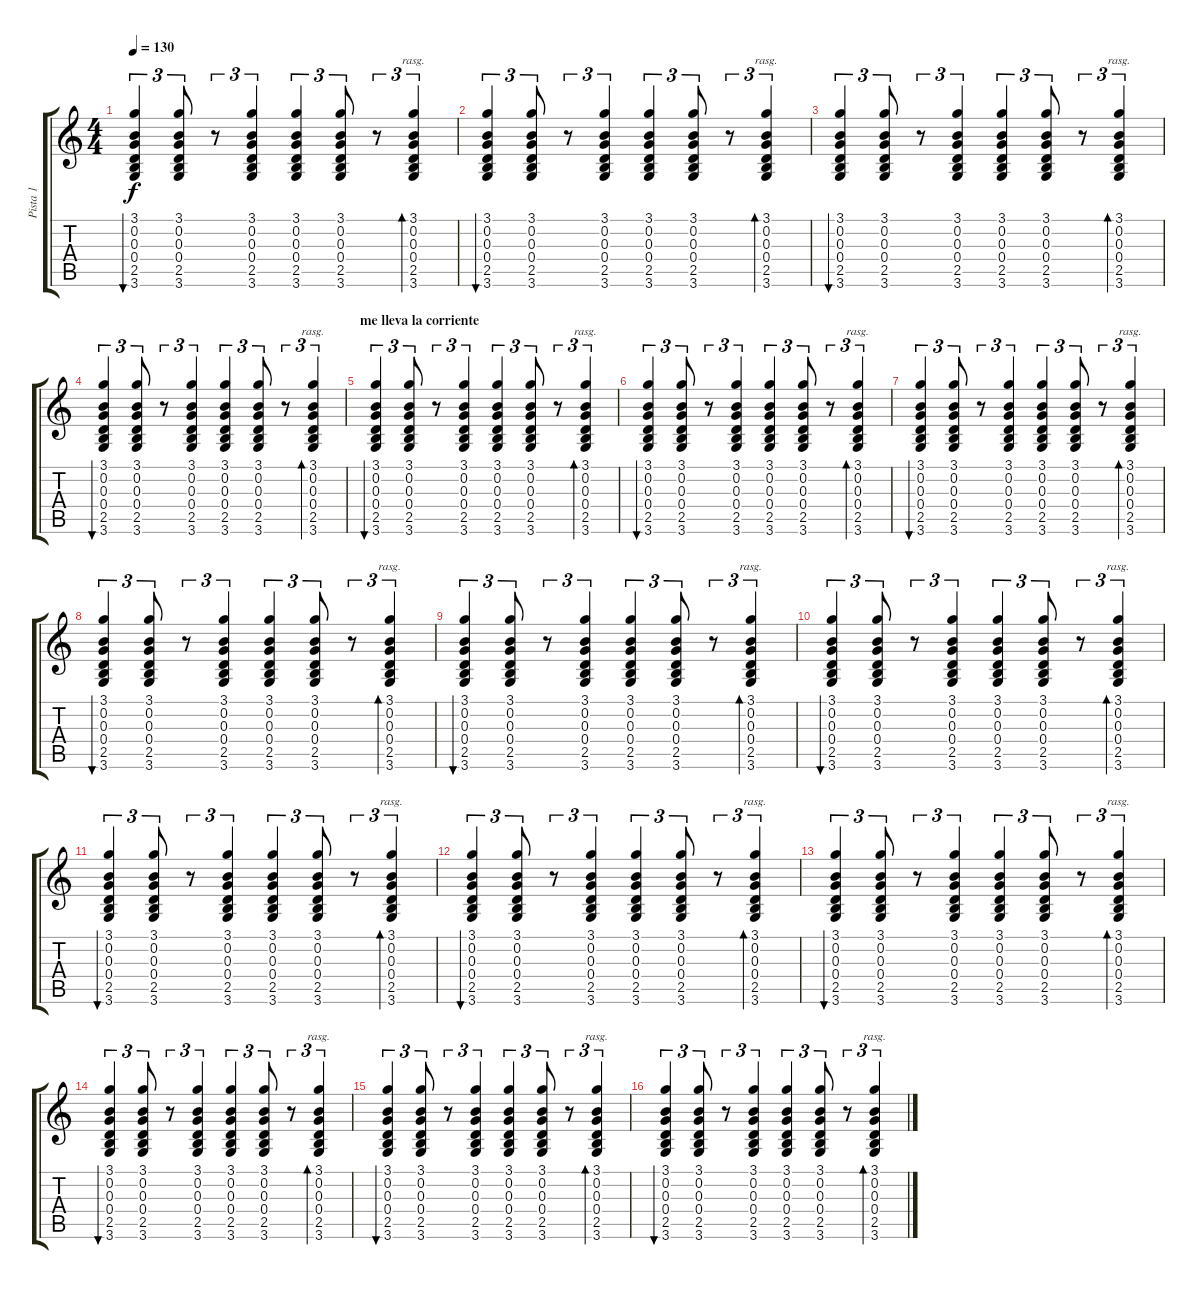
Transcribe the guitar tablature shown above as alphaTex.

\track ("Pista 1" "Pista 1") {instrument acousticguitarnylon}
\staff {score tabs}
\tuning (E4 B3 G3 D3 A2 E2) {hide}
\ts (4 4)
\tempo 130
\clef g2
\ks c
(3.1 0.2 0.3 0.4 2.5 3.6).4{tu (3 2) bu 60 dy f} (3.1 0.2 0.3 0.4 2.5 3.6).8{tu (3 2)} r.8{tu (3 2)} (3.1 0.2 0.3 0.4 2.5 3.6).4{tu (3 2)} (3.1 0.2 0.3 0.4 2.5 3.6).4{tu (3 2)} (3.1 0.2 0.3 0.4 2.5 3.6).8{tu (3 2)} r.8{tu (3 2)} (3.1 0.2 0.3 0.4 2.5 3.6).4{tu (3 2) bd 120 rasg ii} |
(3.1 0.2 0.3 0.4 2.5 3.6).4{tu (3 2) bu 60} (3.1 0.2 0.3 0.4 2.5 3.6).8{tu (3 2)} r.8{tu (3 2)} (3.1 0.2 0.3 0.4 2.5 3.6).4{tu (3 2)} (3.1 0.2 0.3 0.4 2.5 3.6).4{tu (3 2)} (3.1 0.2 0.3 0.4 2.5 3.6).8{tu (3 2)} r.8{tu (3 2)} (3.1 0.2 0.3 0.4 2.5 3.6).4{tu (3 2) bd 120 rasg ii} |
(3.1 0.2 0.3 0.4 2.5 3.6).4{tu (3 2) bu 60} (3.1 0.2 0.3 0.4 2.5 3.6).8{tu (3 2)} r.8{tu (3 2)} (3.1 0.2 0.3 0.4 2.5 3.6).4{tu (3 2)} (3.1 0.2 0.3 0.4 2.5 3.6).4{tu (3 2)} (3.1 0.2 0.3 0.4 2.5 3.6).8{tu (3 2)} r.8{tu (3 2)} (3.1 0.2 0.3 0.4 2.5 3.6).4{tu (3 2) bd 120 rasg ii} |
(3.1 0.2 0.3 0.4 2.5 3.6).4{tu (3 2) bu 60} (3.1 0.2 0.3 0.4 2.5 3.6).8{tu (3 2)} r.8{tu (3 2)} (3.1 0.2 0.3 0.4 2.5 3.6).4{tu (3 2)} (3.1 0.2 0.3 0.4 2.5 3.6).4{tu (3 2)} (3.1 0.2 0.3 0.4 2.5 3.6).8{tu (3 2)} r.8{tu (3 2)} (3.1 0.2 0.3 0.4 2.5 3.6).4{tu (3 2) bd 120 rasg ii} |
\section ("" "me lleva la corriente")
(3.1 0.2 0.3 0.4 2.5 3.6).4{tu (3 2) bu 60} (3.1 0.2 0.3 0.4 2.5 3.6).8{tu (3 2)} r.8{tu (3 2)} (3.1 0.2 0.3 0.4 2.5 3.6).4{tu (3 2)} (3.1 0.2 0.3 0.4 2.5 3.6).4{tu (3 2)} (3.1 0.2 0.3 0.4 2.5 3.6).8{tu (3 2)} r.8{tu (3 2)} (3.1 0.2 0.3 0.4 2.5 3.6).4{tu (3 2) bd 120 rasg ii} |
(3.1 0.2 0.3 0.4 2.5 3.6).4{tu (3 2) bu 60} (3.1 0.2 0.3 0.4 2.5 3.6).8{tu (3 2)} r.8{tu (3 2)} (3.1 0.2 0.3 0.4 2.5 3.6).4{tu (3 2)} (3.1 0.2 0.3 0.4 2.5 3.6).4{tu (3 2)} (3.1 0.2 0.3 0.4 2.5 3.6).8{tu (3 2)} r.8{tu (3 2)} (3.1 0.2 0.3 0.4 2.5 3.6).4{tu (3 2) bd 120 rasg ii} |
(3.1 0.2 0.3 0.4 2.5 3.6).4{tu (3 2) bu 60} (3.1 0.2 0.3 0.4 2.5 3.6).8{tu (3 2)} r.8{tu (3 2)} (3.1 0.2 0.3 0.4 2.5 3.6).4{tu (3 2)} (3.1 0.2 0.3 0.4 2.5 3.6).4{tu (3 2)} (3.1 0.2 0.3 0.4 2.5 3.6).8{tu (3 2)} r.8{tu (3 2)} (3.1 0.2 0.3 0.4 2.5 3.6).4{tu (3 2) bd 120 rasg ii} |
(3.1 0.2 0.3 0.4 2.5 3.6).4{tu (3 2) bu 60} (3.1 0.2 0.3 0.4 2.5 3.6).8{tu (3 2)} r.8{tu (3 2)} (3.1 0.2 0.3 0.4 2.5 3.6).4{tu (3 2)} (3.1 0.2 0.3 0.4 2.5 3.6).4{tu (3 2)} (3.1 0.2 0.3 0.4 2.5 3.6).8{tu (3 2)} r.8{tu (3 2)} (3.1 0.2 0.3 0.4 2.5 3.6).4{tu (3 2) bd 120 rasg ii} |
(3.1 0.2 0.3 0.4 2.5 3.6).4{tu (3 2) bu 60} (3.1 0.2 0.3 0.4 2.5 3.6).8{tu (3 2)} r.8{tu (3 2)} (3.1 0.2 0.3 0.4 2.5 3.6).4{tu (3 2)} (3.1 0.2 0.3 0.4 2.5 3.6).4{tu (3 2)} (3.1 0.2 0.3 0.4 2.5 3.6).8{tu (3 2)} r.8{tu (3 2)} (3.1 0.2 0.3 0.4 2.5 3.6).4{tu (3 2) bd 120 rasg ii} |
(3.1 0.2 0.3 0.4 2.5 3.6).4{tu (3 2) bu 60} (3.1 0.2 0.3 0.4 2.5 3.6).8{tu (3 2)} r.8{tu (3 2)} (3.1 0.2 0.3 0.4 2.5 3.6).4{tu (3 2)} (3.1 0.2 0.3 0.4 2.5 3.6).4{tu (3 2)} (3.1 0.2 0.3 0.4 2.5 3.6).8{tu (3 2)} r.8{tu (3 2)} (3.1 0.2 0.3 0.4 2.5 3.6).4{tu (3 2) bd 120 rasg ii} |
(3.1 0.2 0.3 0.4 2.5 3.6).4{tu (3 2) bu 60} (3.1 0.2 0.3 0.4 2.5 3.6).8{tu (3 2)} r.8{tu (3 2)} (3.1 0.2 0.3 0.4 2.5 3.6).4{tu (3 2)} (3.1 0.2 0.3 0.4 2.5 3.6).4{tu (3 2)} (3.1 0.2 0.3 0.4 2.5 3.6).8{tu (3 2)} r.8{tu (3 2)} (3.1 0.2 0.3 0.4 2.5 3.6).4{tu (3 2) bd 120 rasg ii} |
(3.1 0.2 0.3 0.4 2.5 3.6).4{tu (3 2) bu 60} (3.1 0.2 0.3 0.4 2.5 3.6).8{tu (3 2)} r.8{tu (3 2)} (3.1 0.2 0.3 0.4 2.5 3.6).4{tu (3 2)} (3.1 0.2 0.3 0.4 2.5 3.6).4{tu (3 2)} (3.1 0.2 0.3 0.4 2.5 3.6).8{tu (3 2)} r.8{tu (3 2)} (3.1 0.2 0.3 0.4 2.5 3.6).4{tu (3 2) bd 120 rasg ii} |
(3.1 0.2 0.3 0.4 2.5 3.6).4{tu (3 2) bu 60} (3.1 0.2 0.3 0.4 2.5 3.6).8{tu (3 2)} r.8{tu (3 2)} (3.1 0.2 0.3 0.4 2.5 3.6).4{tu (3 2)} (3.1 0.2 0.3 0.4 2.5 3.6).4{tu (3 2)} (3.1 0.2 0.3 0.4 2.5 3.6).8{tu (3 2)} r.8{tu (3 2)} (3.1 0.2 0.3 0.4 2.5 3.6).4{tu (3 2) bd 120 rasg ii} |
(3.1 0.2 0.3 0.4 2.5 3.6).4{tu (3 2) bu 60} (3.1 0.2 0.3 0.4 2.5 3.6).8{tu (3 2)} r.8{tu (3 2)} (3.1 0.2 0.3 0.4 2.5 3.6).4{tu (3 2)} (3.1 0.2 0.3 0.4 2.5 3.6).4{tu (3 2)} (3.1 0.2 0.3 0.4 2.5 3.6).8{tu (3 2)} r.8{tu (3 2)} (3.1 0.2 0.3 0.4 2.5 3.6).4{tu (3 2) bd 120 rasg ii} |
(3.1 0.2 0.3 0.4 2.5 3.6).4{tu (3 2) bu 60} (3.1 0.2 0.3 0.4 2.5 3.6).8{tu (3 2)} r.8{tu (3 2)} (3.1 0.2 0.3 0.4 2.5 3.6).4{tu (3 2)} (3.1 0.2 0.3 0.4 2.5 3.6).4{tu (3 2)} (3.1 0.2 0.3 0.4 2.5 3.6).8{tu (3 2)} r.8{tu (3 2)} (3.1 0.2 0.3 0.4 2.5 3.6).4{tu (3 2) bd 120 rasg ii} |
(3.1 0.2 0.3 0.4 2.5 3.6).4{tu (3 2) bu 60} (3.1 0.2 0.3 0.4 2.5 3.6).8{tu (3 2)} r.8{tu (3 2)} (3.1 0.2 0.3 0.4 2.5 3.6).4{tu (3 2)} (3.1 0.2 0.3 0.4 2.5 3.6).4{tu (3 2)} (3.1 0.2 0.3 0.4 2.5 3.6).8{tu (3 2)} r.8{tu (3 2)} (3.1 0.2 0.3 0.4 2.5 3.6).4{tu (3 2) bd 120 rasg ii}
